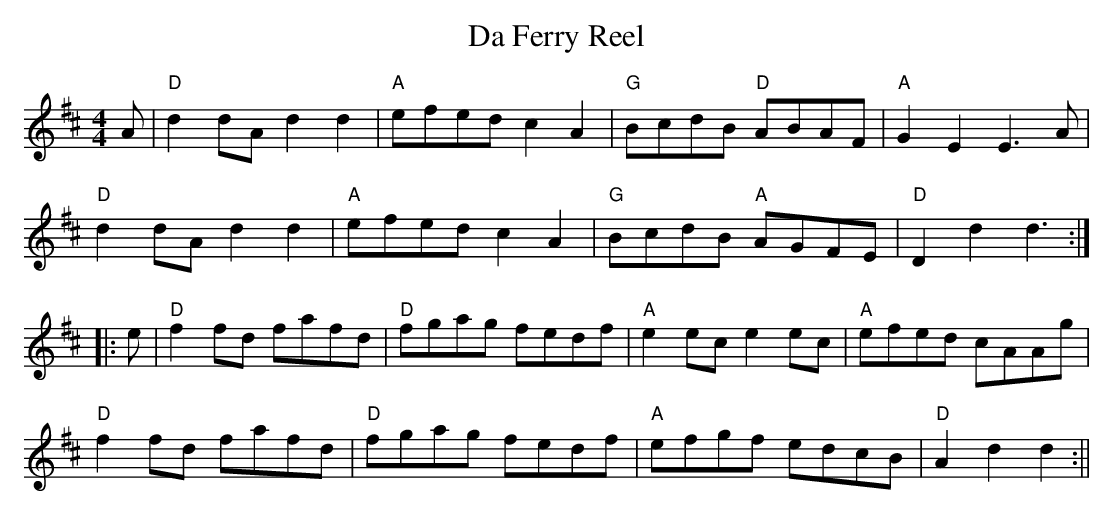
X:1
T:Da Ferry Reel
M:4/4
L:1/8
K:D
A|"D"d2 dA d2d2|"A"efed c2A2|"G"BcdB"D" ABAF|"A"G2 E2E3A|!
"D"d2 dA d2d2|"A"efed c2A2|"G"BcdB"A" AGFE|"D"D2 d2d3:|!
|:e|"D"f2 fd fafd|"D"fgag fedf|"A"e2 ec e2 ec|"A"efed cAAg|!
"D"f2 fd fafd|"D"fgag fedf|"A"efgf edcB|"D"A2 d2 d2:||
